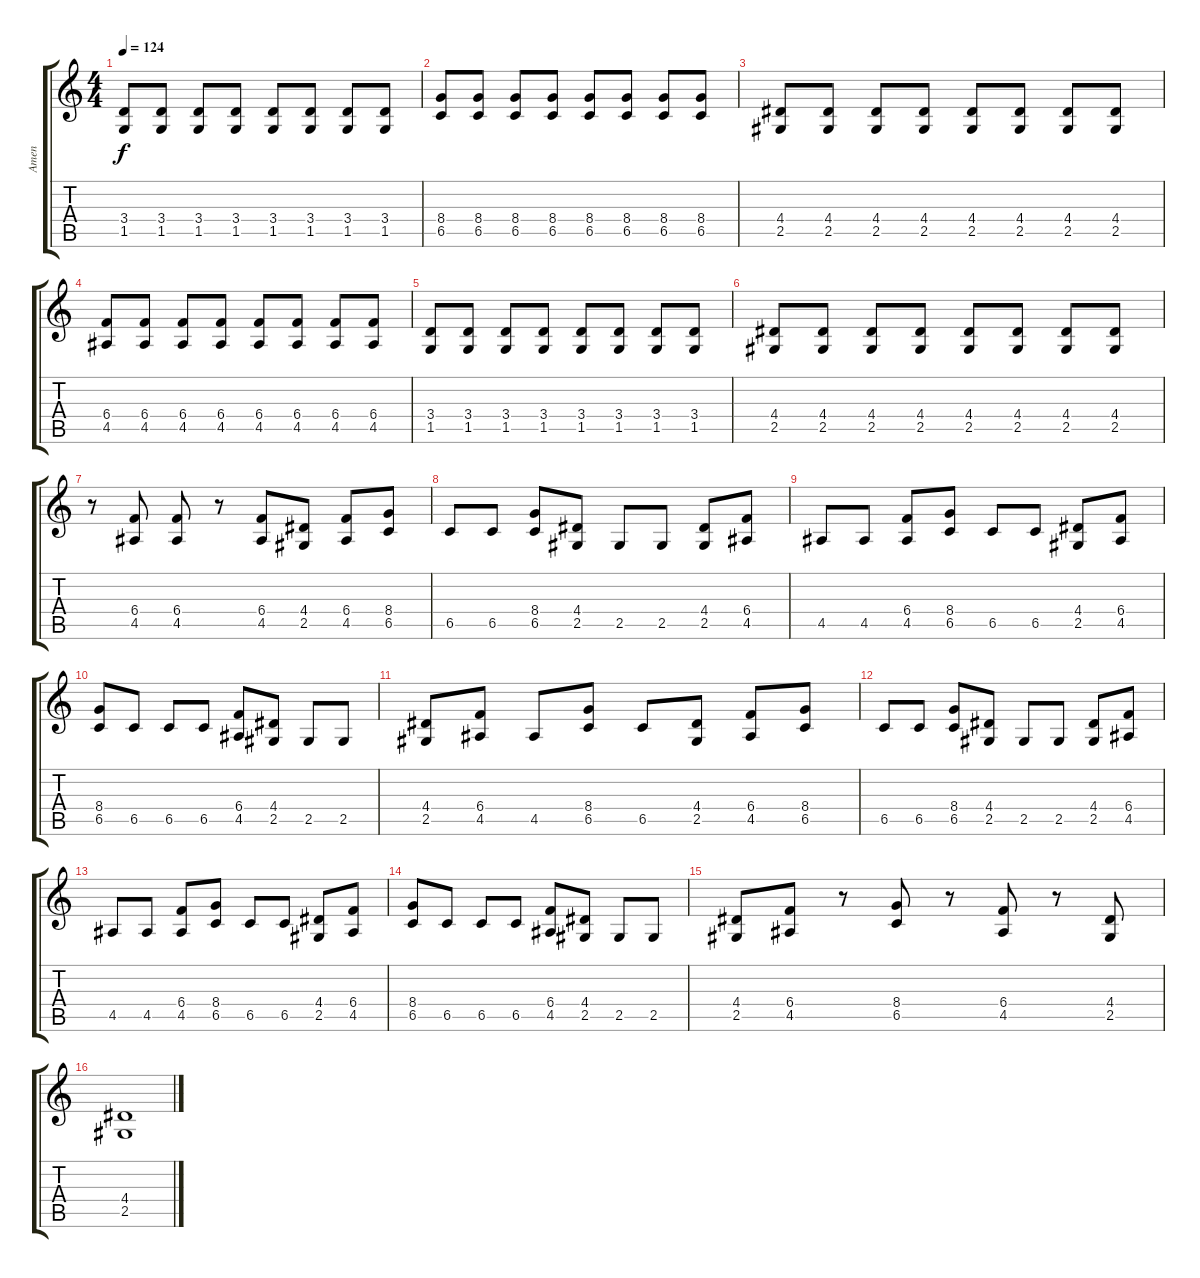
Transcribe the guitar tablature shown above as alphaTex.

\track ("Amen" "Amen") {instrument distortionguitar}
\staff {score tabs}
\tuning (Db4 Ab3 E3 B2 Gb2 B1) {hide}
\ts (4 4)
\tempo 124
\clef g2
\ks c
(3.4 1.5).8{dy f} (3.4 1.5).8 (3.4 1.5).8 (3.4 1.5).8 (3.4 1.5).8 (3.4 1.5).8 (3.4 1.5).8 (3.4 1.5).8 |
(8.4 6.5).8 (8.4 6.5).8 (8.4 6.5).8 (8.4 6.5).8 (8.4 6.5).8 (8.4 6.5).8 (8.4 6.5).8 (8.4 6.5).8 |
(4.4 2.5).8 (4.4 2.5).8 (4.4 2.5).8 (4.4 2.5).8 (4.4 2.5).8 (4.4 2.5).8 (4.4 2.5).8 (4.4 2.5).8 |
(6.4 4.5).8 (6.4 4.5).8 (6.4 4.5).8 (6.4 4.5).8 (6.4 4.5).8 (6.4 4.5).8 (6.4 4.5).8 (6.4 4.5).8 |
(3.4 1.5).8 (3.4 1.5).8 (3.4 1.5).8 (3.4 1.5).8 (3.4 1.5).8 (3.4 1.5).8 (3.4 1.5).8 (3.4 1.5).8 |
(4.4 2.5).8 (4.4 2.5).8 (4.4 2.5).8 (4.4 2.5).8 (4.4 2.5).8 (4.4 2.5).8 (4.4 2.5).8 (4.4 2.5).8 |
r.8 (6.4 4.5).8 (6.4 4.5).8 r.8 (6.4 4.5).8 (4.4 2.5).8 (6.4 4.5).8 (8.4 6.5).8 |
6.5.8 6.5.8 (8.4 6.5).8 (4.4 2.5).8 2.5.8 2.5.8 (4.4 2.5).8 (6.4 4.5).8 |
4.5.8 4.5.8 (6.4 4.5).8 (8.4 6.5).8 6.5.8 6.5.8 (4.4 2.5).8 (6.4 4.5).8 |
(8.4 6.5).8 6.5.8 6.5.8 6.5.8 (6.4 4.5).8 (4.4 2.5).8 2.5.8 2.5.8 |
(4.4 2.5).8 (6.4 4.5).8 4.5.8 (8.4 6.5).8 6.5.8 (4.4 2.5).8 (6.4 4.5).8 (8.4 6.5).8 |
6.5.8 6.5.8 (8.4 6.5).8 (4.4 2.5).8 2.5.8 2.5.8 (4.4 2.5).8 (6.4 4.5).8 |
4.5.8 4.5.8 (6.4 4.5).8 (8.4 6.5).8 6.5.8 6.5.8 (4.4 2.5).8 (6.4 4.5).8 |
(8.4 6.5).8 6.5.8 6.5.8 6.5.8 (6.4 4.5).8 (4.4 2.5).8 2.5.8 2.5.8 |
(4.4 2.5).8 (6.4 4.5).8 r.8 (8.4 6.5).8 r.8 (6.4 4.5).8 r.8 (4.4 2.5).8 |
(4.4 2.5).1
